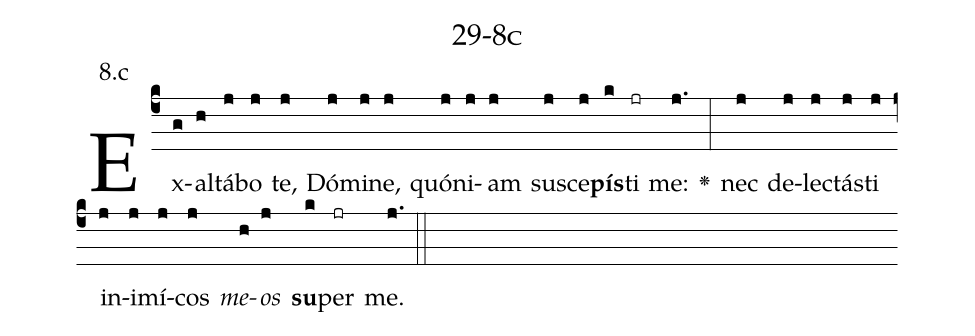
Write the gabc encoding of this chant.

name: 29-8c;
annotation: 8.c;
%%
(c4)Ex(g)al(h)tá(j)bo(j) te,(j) Dó(j)mi(j)ne,(j) quón(j)i(j)am(j) su(j)sce(j)<b>pís</b>(k)ti(jr) me:(j.) <v>\greheightstar</v>(:) nec(j) de(j)lec(j)tás(j)ti(j) in(j)i(j)mí(j)cos(j) <i>me</i>(h)<i>os</i>(j) <b>su</b>(k)per(jr) me.(j.) (::)


%E(j) u(j) o(h) u(j) a(k) e.(j.) (::)
